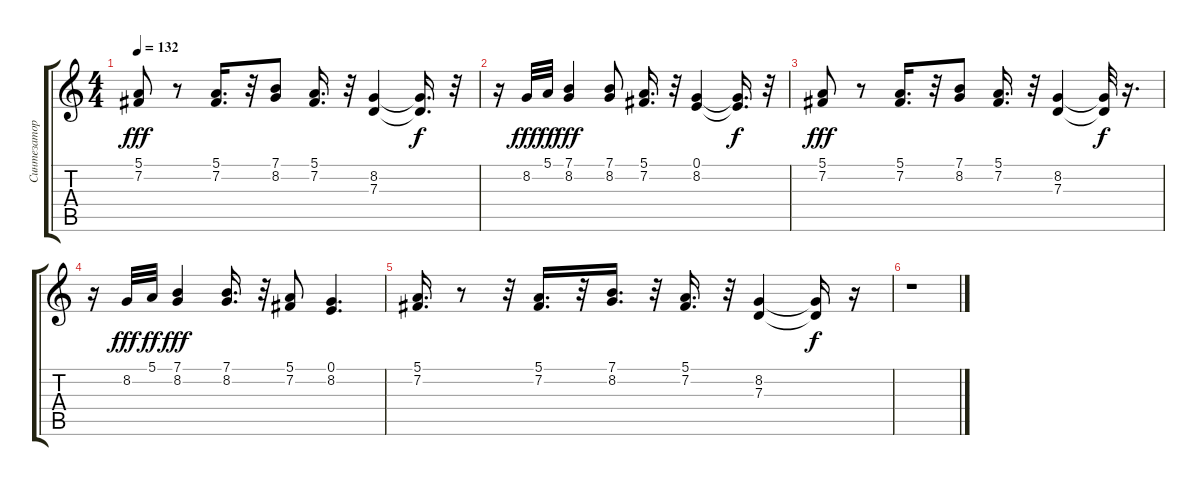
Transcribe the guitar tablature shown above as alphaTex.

\track ("Синтезатор (Аккордеон)" "Синтезатор") {instrument tangoaccordion}
\staff {score tabs}
\tuning (E4 B3 G3 D3 A2 E2) {hide}
\ts (4 4)
\tempo 132
\clef g2
\ks c
(5.1 7.2).8{dy fff} r.8 (5.1 7.2).16{d} r.32 (7.1 8.2).8 (5.1 7.2).16{d} r.32 (8.2 7.3).4 (8.2{t} 7.3{t}).16{d dy f} r.32 |
r.16 8.2.32{dy fff} 5.1.32{dy ff} (7.1 8.2).4{dy fff} (7.1 8.2).8 (5.1 7.2).16{d} r.32 (0.1 8.2).4 (0.1{t} 8.2{t}).16{d dy f} r.32 |
(5.1 7.2).8{dy fff} r.8 (5.1 7.2).16{d} r.32 (7.1 8.2).8 (5.1 7.2).16{d} r.32 (8.2 7.3).4 (8.2{t} 7.3{t}).32{dy f} r.16{d} |
r.16 8.2.32{dy fff} 5.1.32{dy ff} (7.1 8.2).4{dy fff} (7.1 8.2).16{d} r.32 (5.1 7.2).8 (0.1 8.2).4{d} |
(5.1 7.2).16{d} r.8 r.32 (5.1 7.2).16{d} r.32 (7.1 8.2).16{d} r.32 (5.1 7.2).16{d} r.32 (8.2 7.3).4 (8.2{t} 7.3{t}).16{dy f} r.16 |
r.1
